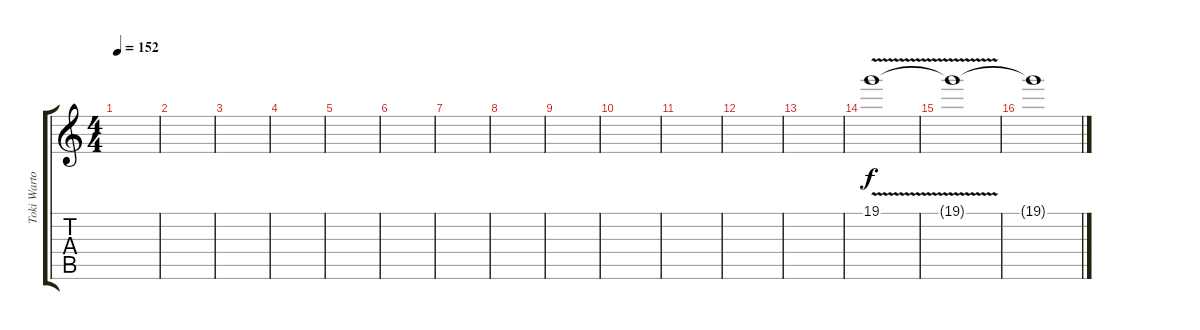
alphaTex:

\track ("Toki Wartooth (Harmony Guitar)" "Toki Warto") {instrument distortionguitar}
\staff {score tabs}
\tuning (C4 G3 Eb3 Bb2 F2 C2) {hide}
\ts (4 4)
\tempo 152
\clef g2
\ks c
|
|
|
|
|
|
|
|
|
|
|
|
|
19.1{v}.1 |
19.1{t}.1 |
19.1{t}.1
